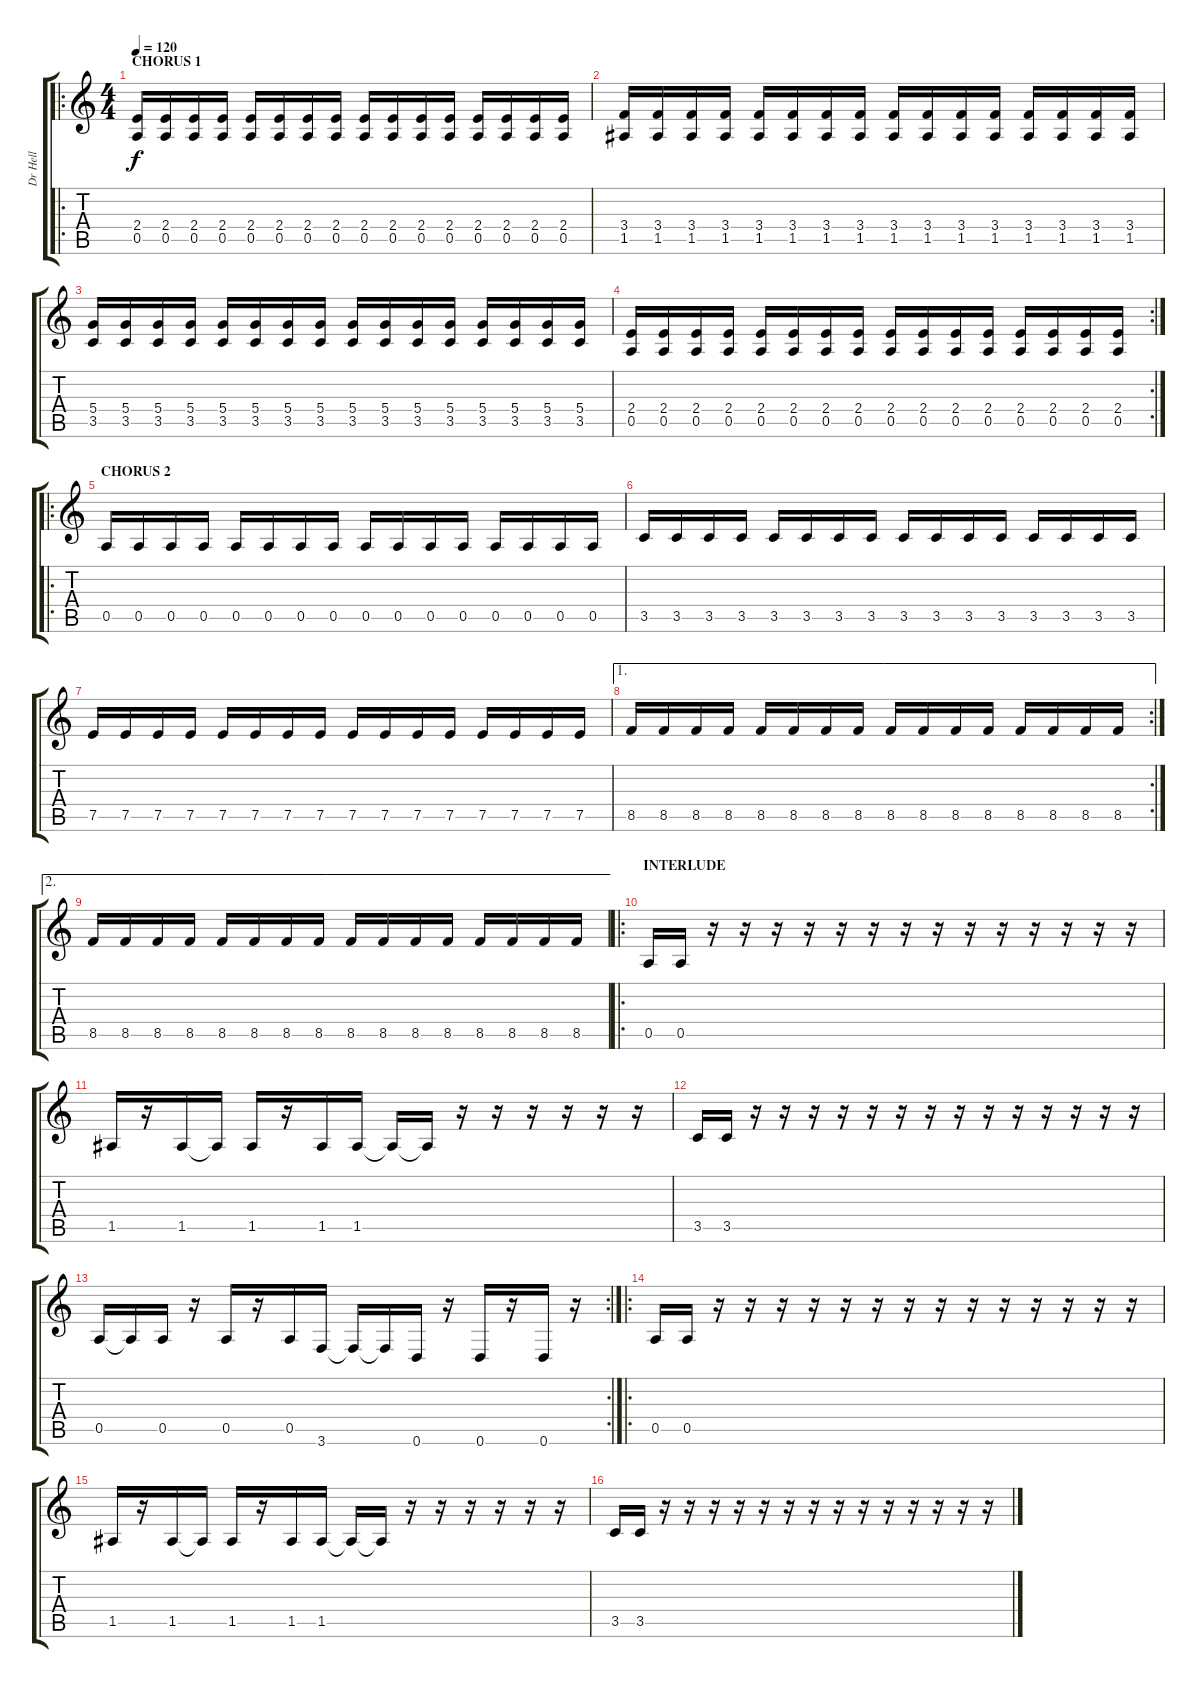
\track ("Dr Hell" "Dr Hell") {instrument distortionguitar}
\staff {score tabs}
\tuning (E4 B3 G3 D3 A2 D2) {hide}
\ro
\ts (4 4)
\section ("" "CHORUS 1")
\tempo 120
\clef g2
\ks c
(2.4 0.5).16{dy f} (2.4 0.5).16 (2.4 0.5).16 (2.4 0.5).16 (2.4 0.5).16 (2.4 0.5).16 (2.4 0.5).16 (2.4 0.5).16 (2.4 0.5).16 (2.4 0.5).16 (2.4 0.5).16 (2.4 0.5).16 (2.4 0.5).16 (2.4 0.5).16 (2.4 0.5).16 (2.4 0.5).16 |
(3.4 1.5).16 (3.4 1.5).16 (3.4 1.5).16 (3.4 1.5).16 (3.4 1.5).16 (3.4 1.5).16 (3.4 1.5).16 (3.4 1.5).16 (3.4 1.5).16 (3.4 1.5).16 (3.4 1.5).16 (3.4 1.5).16 (3.4 1.5).16 (3.4 1.5).16 (3.4 1.5).16 (3.4 1.5).16 |
(5.4 3.5).16 (5.4 3.5).16 (5.4 3.5).16 (5.4 3.5).16 (5.4 3.5).16 (5.4 3.5).16 (5.4 3.5).16 (5.4 3.5).16 (5.4 3.5).16 (5.4 3.5).16 (5.4 3.5).16 (5.4 3.5).16 (5.4 3.5).16 (5.4 3.5).16 (5.4 3.5).16 (5.4 3.5).16 |
\rc 2
(2.4 0.5).16 (2.4 0.5).16 (2.4 0.5).16 (2.4 0.5).16 (2.4 0.5).16 (2.4 0.5).16 (2.4 0.5).16 (2.4 0.5).16 (2.4 0.5).16 (2.4 0.5).16 (2.4 0.5).16 (2.4 0.5).16 (2.4 0.5).16 (2.4 0.5).16 (2.4 0.5).16 (2.4 0.5).16 |
\ro
\section ("" "CHORUS 2")
0.5.16 0.5.16 0.5.16 0.5.16 0.5.16 0.5.16 0.5.16 0.5.16 0.5.16 0.5.16 0.5.16 0.5.16 0.5.16 0.5.16 0.5.16 0.5.16 |
3.5.16 3.5.16 3.5.16 3.5.16 3.5.16 3.5.16 3.5.16 3.5.16 3.5.16 3.5.16 3.5.16 3.5.16 3.5.16 3.5.16 3.5.16 3.5.16 |
7.5.16 7.5.16 7.5.16 7.5.16 7.5.16 7.5.16 7.5.16 7.5.16 7.5.16 7.5.16 7.5.16 7.5.16 7.5.16 7.5.16 7.5.16 7.5.16 |
\ae 1
\rc 2
8.5.16 8.5.16 8.5.16 8.5.16 8.5.16 8.5.16 8.5.16 8.5.16 8.5.16 8.5.16 8.5.16 8.5.16 8.5.16 8.5.16 8.5.16 8.5.16 |
\ae 2
8.5.16 8.5.16 8.5.16 8.5.16 8.5.16 8.5.16 8.5.16 8.5.16 8.5.16 8.5.16 8.5.16 8.5.16 8.5.16 8.5.16 8.5.16 8.5.16 |
\ro
\section ("" "INTERLUDE")
0.5.16 0.5.16 r.16 r.16 r.16 r.16 r.16 r.16 r.16 r.16 r.16 r.16 r.16 r.16 r.16 r.16 |
1.5.16 r.16 1.5.16 1.5{t}.16 1.5.16 r.16 1.5.16 1.5.16 1.5{t}.16 1.5{t}.16 r.16 r.16 r.16 r.16 r.16 r.16 |
3.5.16 3.5.16 r.16 r.16 r.16 r.16 r.16 r.16 r.16 r.16 r.16 r.16 r.16 r.16 r.16 r.16 |
\rc 2
0.5.16 0.5{t}.16 0.5.16 r.16 0.5.16 r.16 0.5.16 3.6.16 3.6{t}.16 3.6{t}.16 0.6.16 r.16 0.6.16 r.16 0.6.16 r.16 |
\ro
0.5.16 0.5.16 r.16 r.16 r.16 r.16 r.16 r.16 r.16 r.16 r.16 r.16 r.16 r.16 r.16 r.16 |
1.5.16 r.16 1.5.16 1.5{t}.16 1.5.16 r.16 1.5.16 1.5.16 1.5{t}.16 1.5{t}.16 r.16 r.16 r.16 r.16 r.16 r.16 |
3.5.16 3.5.16 r.16 r.16 r.16 r.16 r.16 r.16 r.16 r.16 r.16 r.16 r.16 r.16 r.16 r.16
